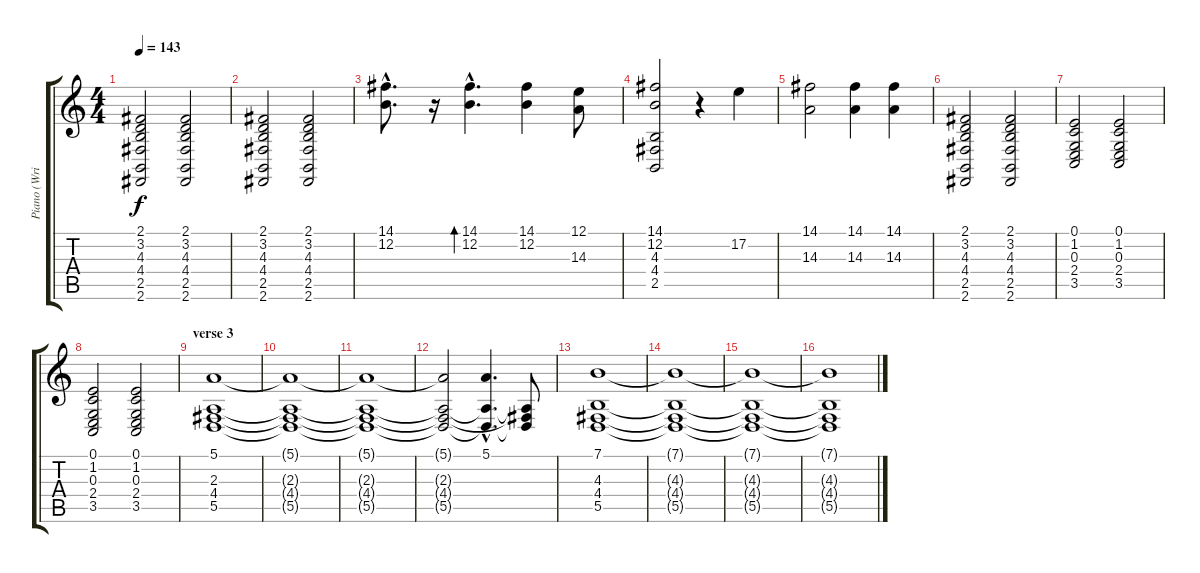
\track ("Piano (Wright)" "Piano (Wri") {instrument brightacousticpiano}
\staff {score tabs}
\tuning (E4 B3 G3 D3 A2 E2) {hide}
\ts (4 4)
\tempo 143
\clef g2
\ks c
(2.1 3.2 4.3 4.4 2.5 2.6).2{dy f} (2.1 3.2 4.3 4.4 2.5 2.6).2 |
(2.1 3.2 4.3 4.4 2.5 2.6).2 (2.1 3.2 4.3 4.4 2.5 2.6).2 |
(14.1{hac} 12.2{hac}).8{d} r.16 (14.1{hac} 12.2{hac}).4{d bd 120} (14.1 12.2).4 (12.1 14.3).8 |
(14.1 12.2 4.3 4.4 2.5).2 r.4 17.2.4 |
(14.1 14.3).2 (14.1 14.3).4 (14.1 14.3).4 |
(2.1 3.2 4.3 4.4 2.5 2.6).2 (2.1 3.2 4.3 4.4 2.5 2.6).2 |
(0.1 1.2 0.3 2.4 3.5).2 (0.1 1.2 0.3 2.4 3.5).2 |
(0.1 1.2 0.3 2.4 3.5).2 (0.1 1.2 0.3 2.4 3.5).2 |
\section ("" "verse 3")
(5.1 2.3 4.4 5.5).1 |
(5.1{t} 2.3{t} 4.4{t} 5.5{t}).1 |
(5.1{t} 2.3{t} 4.4{t} 5.5{t}).1 |
(5.1{t} 2.3{t} 4.4{t} 5.5{t}).2 (5.1{hac} 2.3{hac t} 5.5{hac t}).4{d} (2.3{t} 4.4{t} 5.5{t}).8 |
(7.1 4.3 4.4 5.5).1 |
(7.1{t} 4.3{t} 4.4{t} 5.5{t}).1 |
(7.1{t} 4.3{t} 4.4{t} 5.5{t}).1 |
(7.1{t} 4.3{t} 4.4{t} 5.5{t}).1
